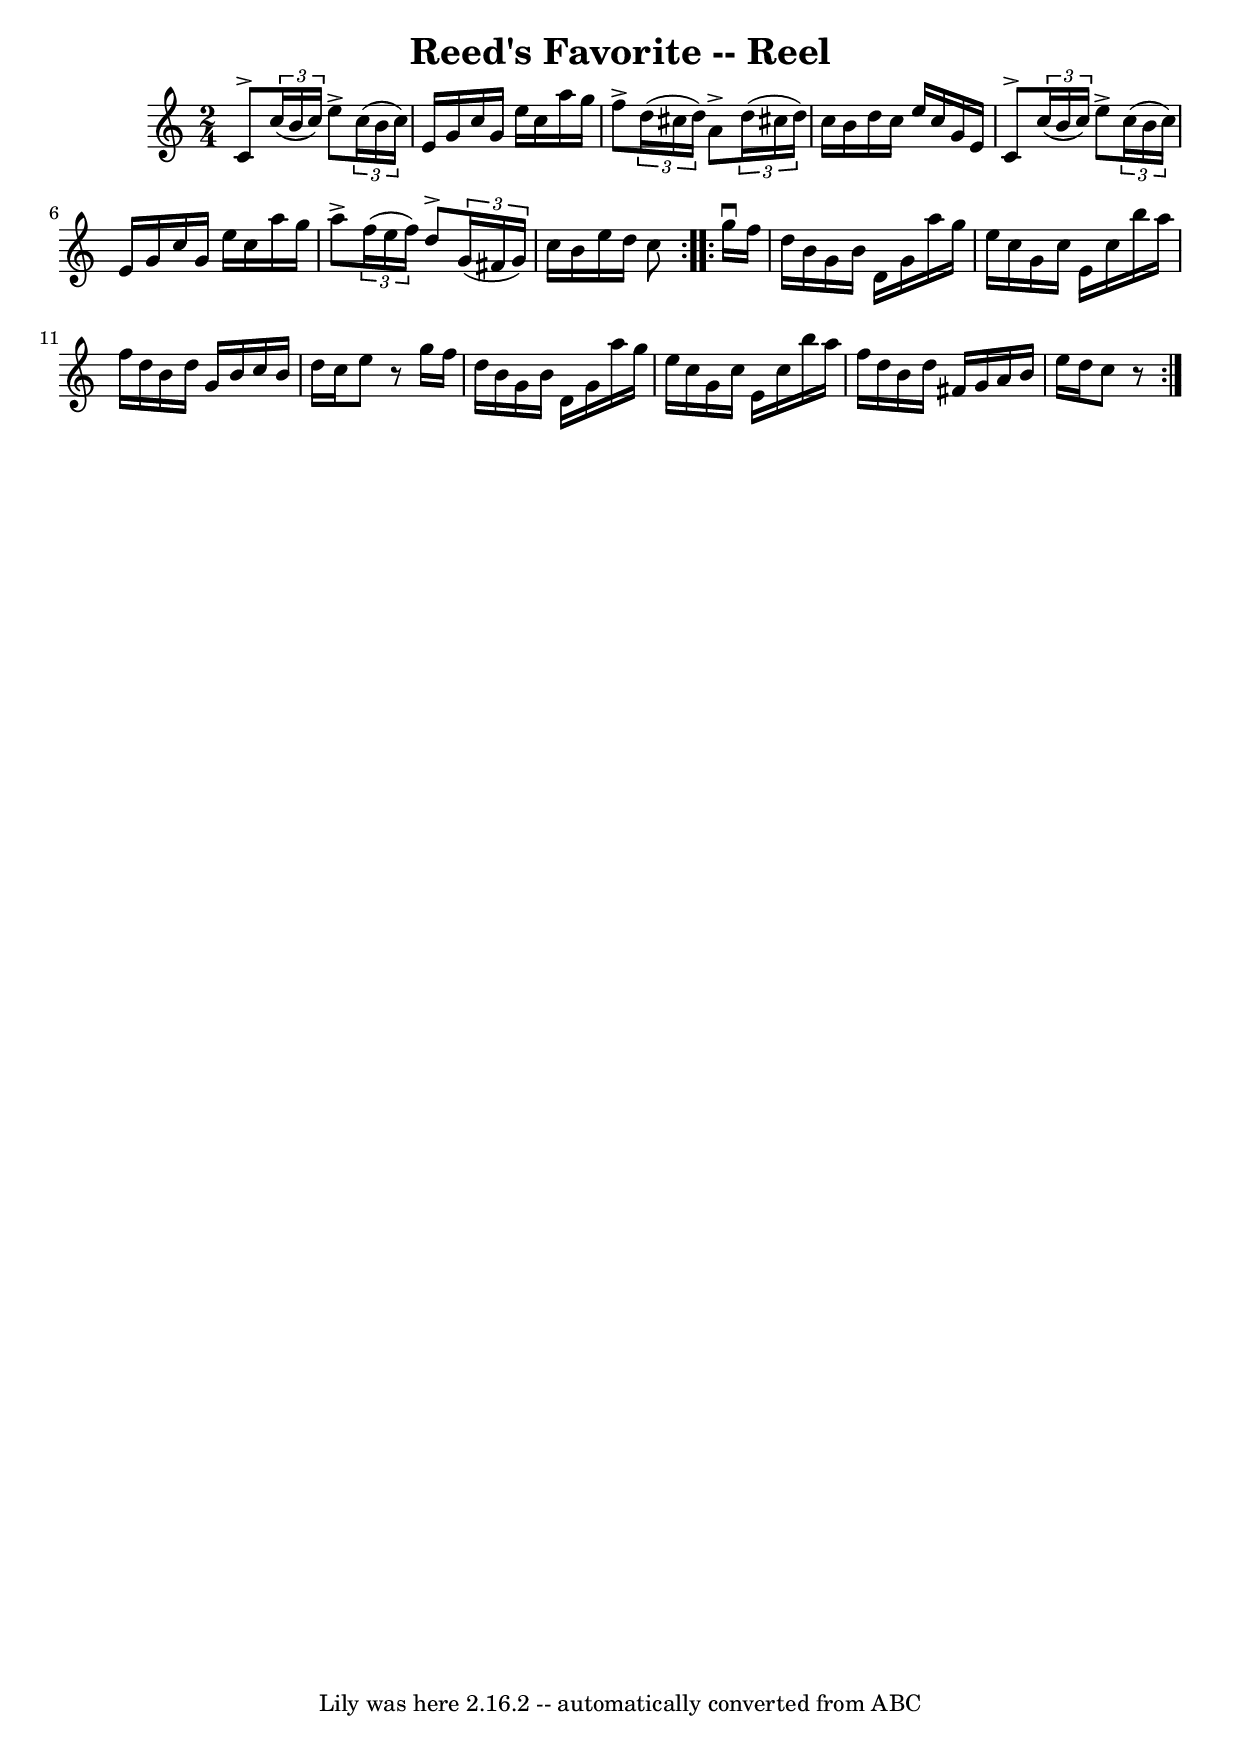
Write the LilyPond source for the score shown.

\version "2.16.2"
\include "Mammoth.ily"
\header {
  %% book = "Ryan's Mammoth Collection"
  crossRefNumber = "1"
  footnotes = ""
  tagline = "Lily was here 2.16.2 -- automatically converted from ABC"
  title = "Reed's Favorite -- Reel"

}
voicedefault =  {



  \repeat volta 2 {

    \time 2/4 
    \key c \major c'8^\accent   \times 2/3 { c''16 (b'16 c''16 
					     ) 
					   } e''8^\accent   \times 2/3 { c''16 (b'16 c''16) 
								       }   |
    
    e'16 g'16 c''16 g'16 e''16 c''16 a''16 g''16    |
    
    f''8^\accent   \times 2/3 { d''16 (cis''16 d''16) 
			      } a'8 
    ^\accent   \times 2/3 { d''16 (cis''!16 d''16) 
			  }   |
    c''16  
    b'16 d''16 c''16 e''16 c''16 g'16 e'16    |
    
    c'8^\accent   \times 2/3 { c''16 (b'16 c''16) 
			     } e''8^\accent   
    \times 2/3 { c''16 (b'16 c''16) 
	       }   |
    e'16 g'16 c''16 
    g'16 e''16 c''16 a''16 g''16    |
    a''8^\accent   
    \times 2/3 { f''16 (e''16 f''16) 
	       } d''8^\accent   \times 2/3 {   
		 g'16 (fis'16 g'16) 
	       }   |
    c''16 b'16 e''16 d''16      
    c''8    
  } 
  \repeat volta 2 {
    g''16^\downbow f''16 d''16 b'16    
    g'16 b'16 d'16 g'16    |
    a''16 g''16 e''16 c''16    
    g'16 c''16 e'16 c''16    |
    b''16 a''16 f''16 d''16   
    b'16 d''16 g'16 b'16    |
    c''16 b'16 d''16 c''16    
    e''8    r8   |
    g''16 f''16 d''16 b'16 g'16 b'16    
    d'16 g'16    |
    a''16 g''16 e''16 c''16 g'16 c''16    
    e'16 c''16    |
    b''16 a''16 f''16 d''16 b'16 d''16   
    fis'16 g'16    |
    a'16 b'16 e''16 d''16 c''8    r8   
  }  
  

}

\score{
  <<

    \context Staff="default"
    {
      \voicedefault 
      
    }

  >>
  \layout {
    
  }
  \midi {
  }

}
